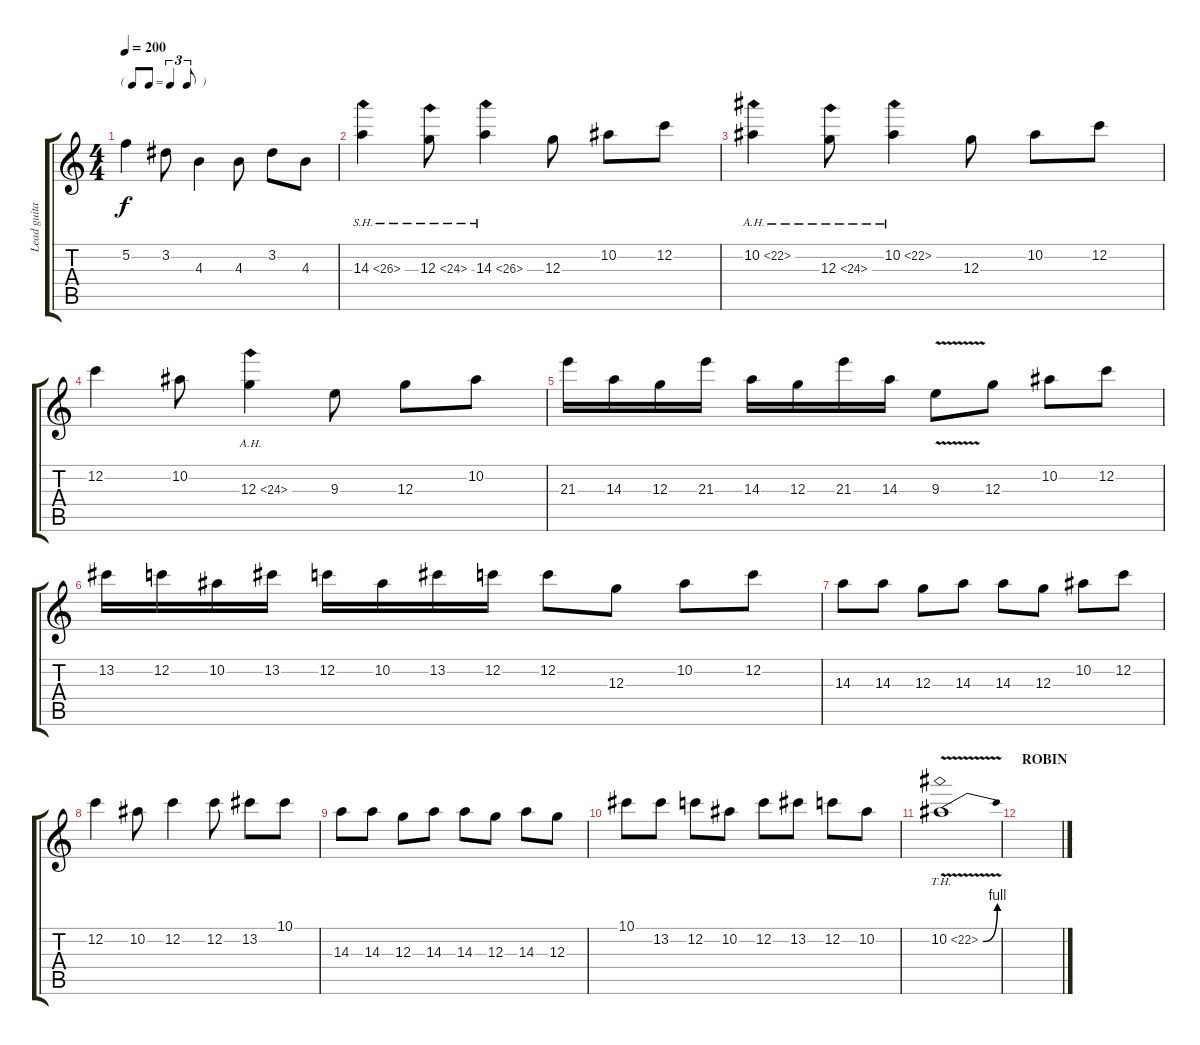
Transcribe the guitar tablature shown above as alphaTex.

\track ("Lead guitar (dickface)" "Lead guita") {instrument distortionguitar}
\staff {score tabs}
\tuning (Eb4 C4 G3 C3 G2 C2) {hide}
\ts (4 4)
\tf triplet8th
\tempo 200
\clef g2
\ks c
5.2.4{dy f} 3.2.8 4.3.4 4.3.8 3.2.8 4.3.8 |
14.3{sh 12}.4 12.3{sh 12}.8 14.3{sh 12}.4 12.3.8 10.2.8 12.2.8 |
10.2{ah 12}.4 12.3{ah 12}.8 10.2{ah 12}.4 12.3.8 10.2.8 12.2.8 |
12.2.4 10.2.8 12.3{ah 12}.4 9.3.8 12.3.8 10.2.8 |
21.3.16 14.3.16 12.3.16 21.3.16 14.3.16 12.3.16 21.3.16 14.3.16 9.3{v}.8 12.3.8 10.2.8 12.2.8 |
13.2.16 12.2.16 10.2.16 13.2.16 12.2.16 10.2.16 13.2.16 12.2.16 12.2.8 12.3.8 10.2.8 12.2.8 |
14.3.8 14.3.8 12.3.8 14.3.8 14.3.8 12.3.8 10.2.8 12.2.8 |
12.2.4 10.2.8 12.2.4 12.2.8 13.2.8 10.1.8 |
14.3.8 14.3.8 12.3.8 14.3.8 14.3.8 12.3.8 14.3.8 12.3.8 |
10.1.8 13.2.8 12.2.8 10.2.8 12.2.8 13.2.8 12.2.8 10.2.8 |
10.2{be (bend 0 0 60 4) th 12 v}.1 |
\section ("" "ROBIN")
